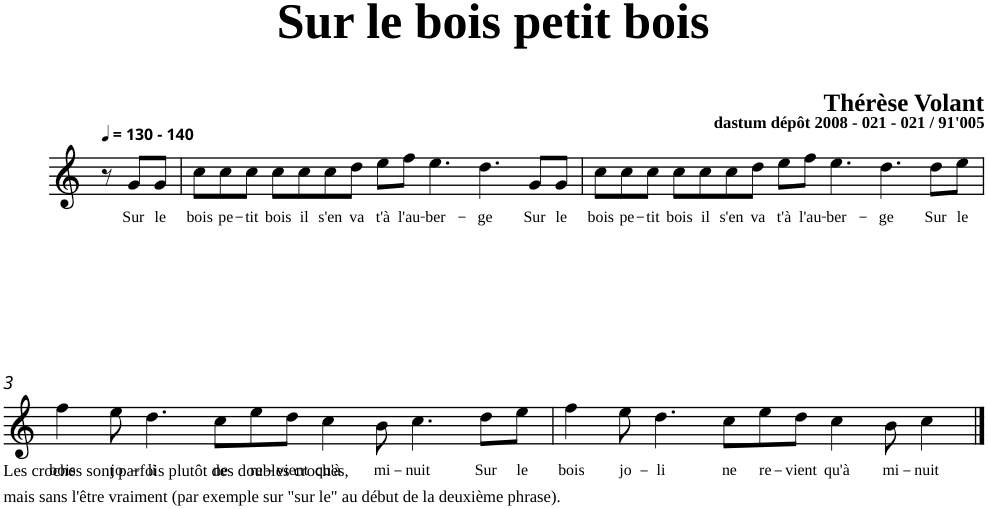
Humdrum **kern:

**kern	**text
*part1	*part1
*staff1	*staff1
*clefG2	*
*k[]	*
=	=
!LO:TX:a:B:t=- 140	!
8r	.
!	!LO:LY:b
8g/L	Sur
!	!LO:LY:b
8g/J	le
=1	=1
!	!LO:LY:b
8cc\L	bois
!	!LO:LY:b
8cc\	pe-
!	!LO:LY:b
8cc\J	-tit
!	!LO:LY:b
8cc\L	bois
!	!LO:LY:b
8cc\	il
!	!LO:LY:b
8cc\	s'en
!	!LO:LY:b
8dd\J	va
!	!LO:LY:b
8ee\L	t'à
!	!LO:LY:b
8ff\J	l'au-
!	!LO:LY:b
4.ee\	-ber-
!	!LO:LY:b
4.dd\	-ge
!	!LO:LY:b
8g/L	Sur
!	!LO:LY:b
8g/J	le
=2	=2
!	!LO:LY:b
8cc\L	bois
!	!LO:LY:b
8cc\	pe-
!	!LO:LY:b
8cc\J	-tit
!	!LO:LY:b
8cc\L	bois
!	!LO:LY:b
8cc\	il
!	!LO:LY:b
8cc\	s'en
!	!LO:LY:b
8dd\J	va
!	!LO:LY:b
8ee\L	t'à
!	!LO:LY:b
8ff\J	l'au-
!	!LO:LY:b
4.ee\	-ber-
!	!LO:LY:b
4.dd\	-ge
!	!LO:LY:b
8dd\L	Sur
!	!LO:LY:b
8ee\J	le
!!LO:LB:g=z
=3	=3
!	!LO:LY:b
4ff\	bois
!	!LO:LY:b
8ee\	jo-
!	!LO:LY:b
4.dd\	-li
!	!LO:LY:b
8cc\L	ne
!	!LO:LY:b
8ee\	re-
!	!LO:LY:b
8dd\J	-vient
!	!LO:LY:b
4cc\	qu'à
!	!LO:LY:b
8b\	mi-
!	!LO:LY:b
4.cc\	-nuit
!	!LO:LY:b
8dd\L	Sur
!	!LO:LY:b
8ee\J	le
=4	=4
!	!LO:LY:b
4ff\	bois
!	!LO:LY:b
8ee\	jo-
!	!LO:LY:b
4.dd\	-li
!	!LO:LY:b
8cc\L	ne
!	!LO:LY:b
8ee\	re-
!	!LO:LY:b
8dd\J	-vient
!	!LO:LY:b
4cc\	qu'à
!	!LO:LY:b
8b\	mi-
!	!LO:LY:b
4cc\	-nuit
==	==
*-	*-
